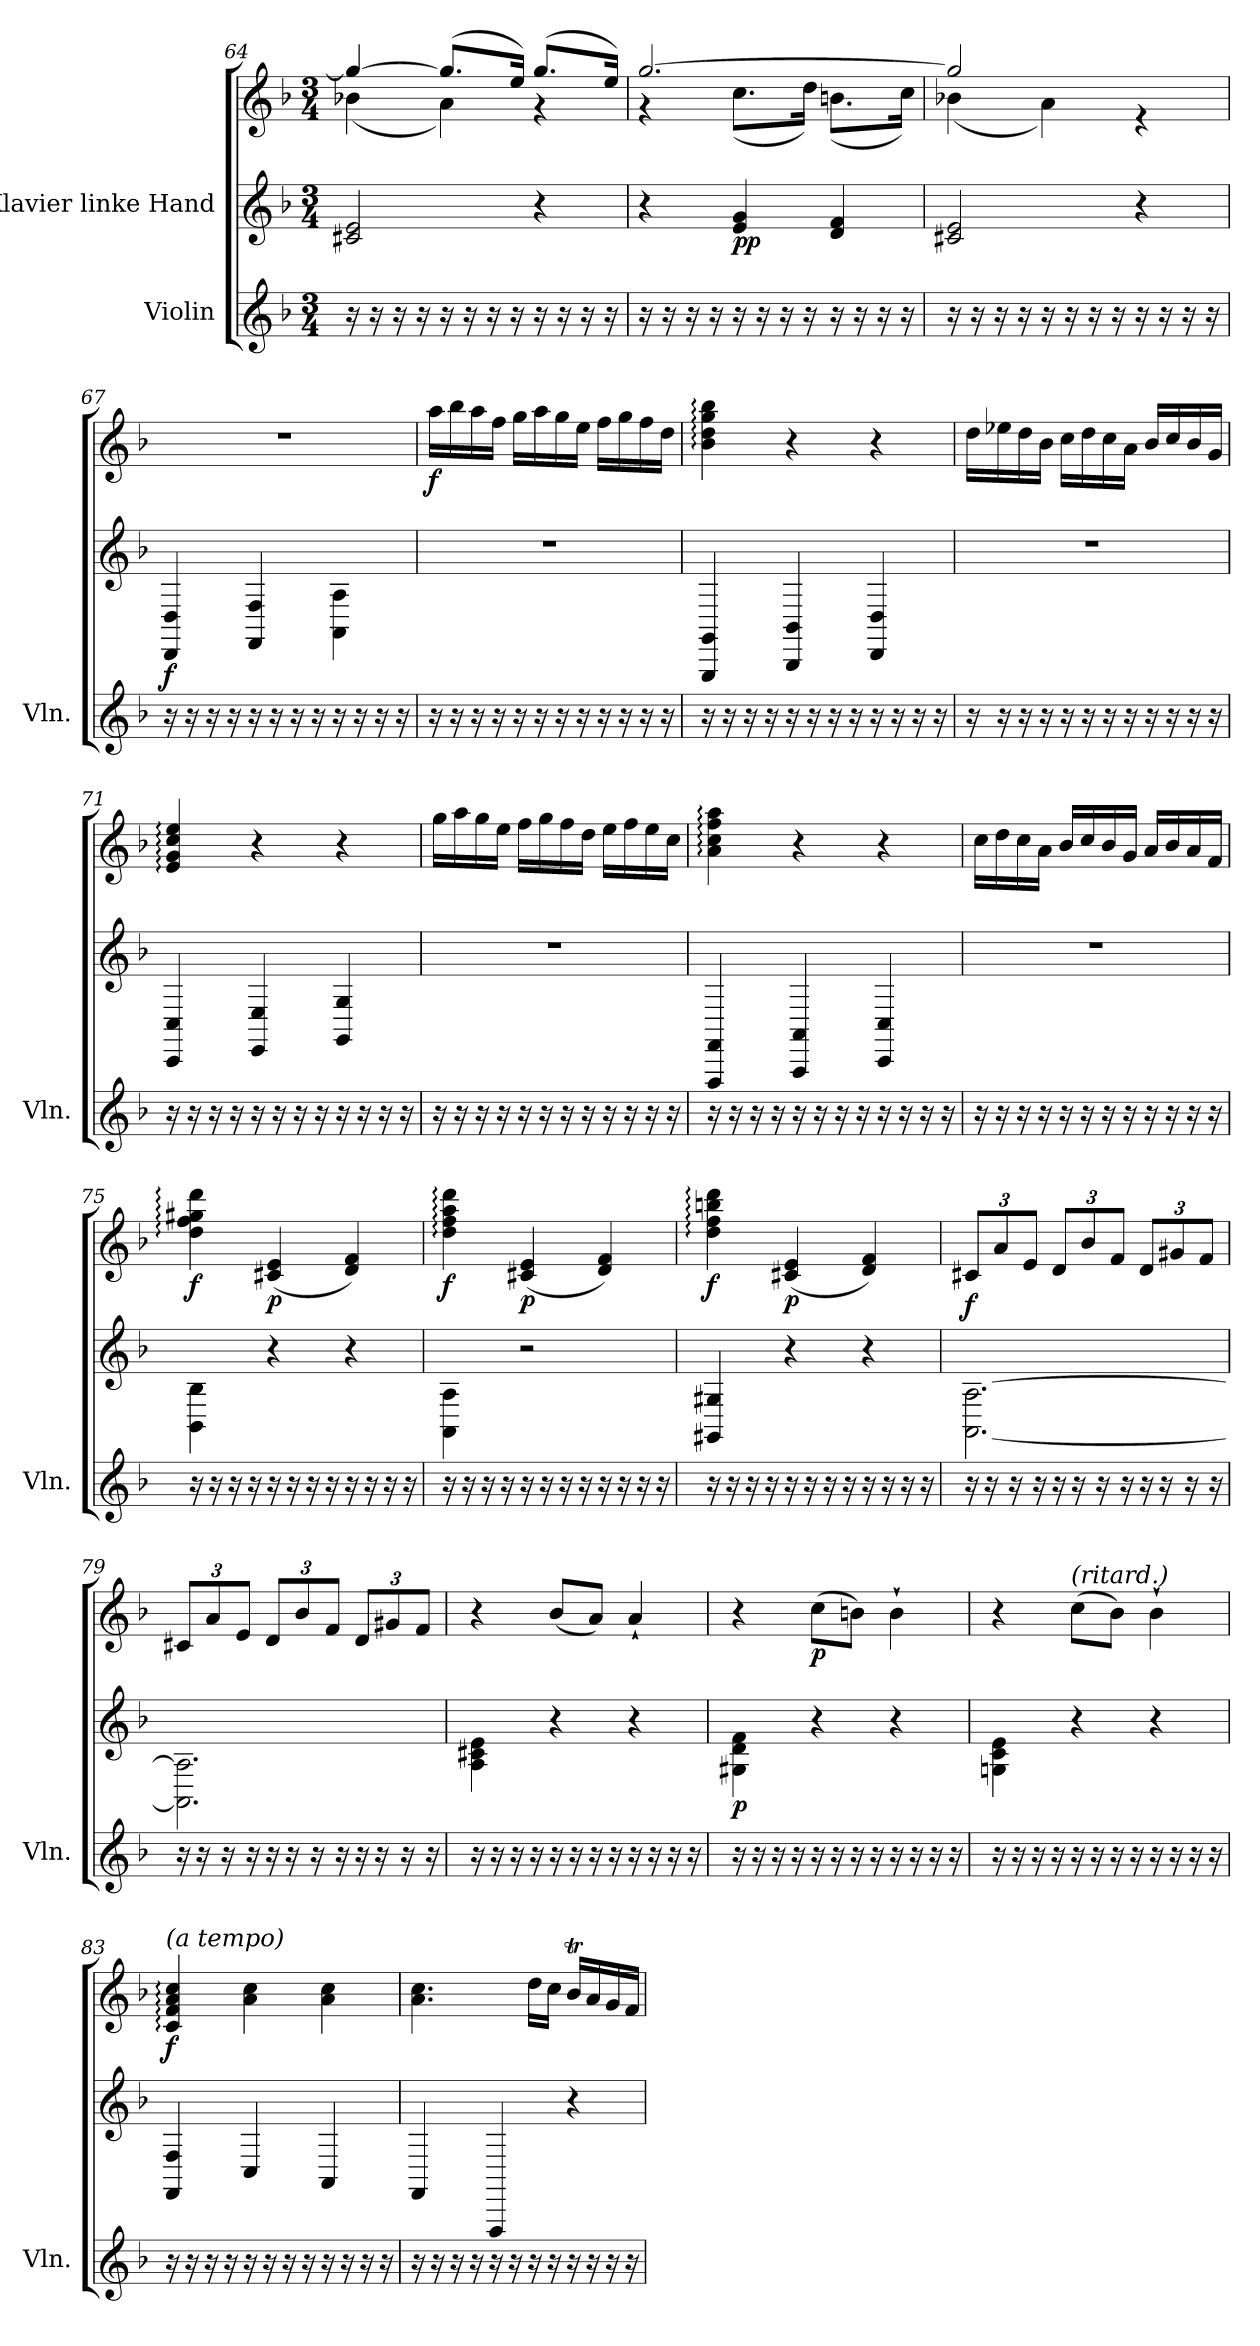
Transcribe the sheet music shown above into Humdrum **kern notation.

**kern	**kern	**kern	**dynam
*part2	*part1	*part1	*part1
*staff3	*staff2	*staff1	*staff1/2
*I"Violin	*I"Klavier linke Hand	*	*
*I'Vln.	*	*	*
*clefG2	*clefG2	*clefG2	*
*k[b-]	*k[b-]	*k[b-]	*
*M3/4	*M3/4	*M3/4	*
=64	=64	=64	=64
*	*	*^	*
16r	2c#X/ 2e/	4gg/_	(<4b-X\	.
16r	.	.	.	.
16r	.	.	.	.
16r	.	.	.	.
16r	.	(>8.gg/L]	4a\)	.
16r	.	.	.	.
16r	.	.	.	.
16r	.	16ee/Jk)	.	.
16r	4r	(>8.gg/L	4r	.
16r	.	.	.	.
16r	.	.	.	.
16r	.	16ee/Jk)	.	.
=65	=65	=65	=65	=65
16r	4r	[2.gg/	4r	.
16r	.	.	.	.
16r	.	.	.	.
16r	.	.	.	.
!	!	!	!	!LO:DY:b=2
!	!	!	!	!LO:DY:n=1:b
16r	4e/ 4g/	.	(<8.cc\L	p p
16r	.	.	.	.
16r	.	.	.	.
16r	.	.	16dd\Jk)	.
16r	4d/ 4f/	.	(<8.bn\L	.
16r	.	.	.	.
16r	.	.	.	.
16r	.	.	16cc\Jk)	.
!!LO:LB:g=z	!!
=66	=66	=66	=66	=66
16r	2c#X/ 2e/	2gg/]	(<4b-X\	.
16r	.	.	.	.
16r	.	.	.	.
16r	.	.	.	.
16r	.	.	4a\)	.
16r	.	.	.	.
16r	.	.	.	.
16r	.	.	.	.
16r	4r	4re	4ryy	.
16r	.	.	.	.
16r	.	.	.	.
16r	.	.	.	.
*	*	*v	*v	*
=67	=67	=67	=67
!	!	!	!LO:DY:b=2
16r	4DD/ 4D/	2.r	f
16r	.	.	.
16r	.	.	.
16r	.	.	.
16r	4FF/ 4F/	.	.
16r	.	.	.
16r	.	.	.
16r	.	.	.
16r	4AA\ 4A\	.	.
16r	.	.	.
16r	.	.	.
16r	.	.	.
=68	=68	=68	=68
!	!	!	!LO:DY:b
16r	2.r	16aa\LL	f
16r	.	16bb-\	.
16r	.	16aa\	.
16r	.	16ff\JJ	.
16r	.	16gg\LL	.
16r	.	16aa\	.
16r	.	16gg\	.
16r	.	16ee\JJ	.
16r	.	16ff\LL	.
16r	.	16gg\	.
16r	.	16ff\	.
16r	.	16dd\JJ	.
=69	=69	=69	=69
16r	4GGG/ 4GG/	4b-\: 4dd\: 4gg\: 4bb-\:	.
16r	.	.	.
16r	.	.	.
16r	.	.	.
16r	4BBB-/ 4BB-/	4r	.
16r	.	.	.
16r	.	.	.
16r	.	.	.
16r	4DD/ 4D/	4r	.
16r	.	.	.
16r	.	.	.
16r	.	.	.
!!LO:PB:g=z
=70	=70	=70	=70
16r	2.r	16dd\LL	.
16r	.	16ee-X\	.
16r	.	16dd\	.
16r	.	16b-\JJ	.
16r	.	16cc\LL	.
16r	.	16dd\	.
16r	.	16cc\	.
16r	.	16a\JJ	.
16r	.	16b-/LL	.
16r	.	16cc/	.
16r	.	16b-/	.
16r	.	16g/JJ	.
=71	=71	=71	=71
16r	4CC/ 4C/	4e/: 4g/: 4cc/: 4ee/:	.
16r	.	.	.
16r	.	.	.
16r	.	.	.
16r	4EE/ 4E/	4r	.
16r	.	.	.
16r	.	.	.
16r	.	.	.
16r	4GG/ 4G/	4r	.
16r	.	.	.
16r	.	.	.
16r	.	.	.
=72	=72	=72	=72
16r	2.r	16gg\LL	.
16r	.	16aa\	.
16r	.	16gg\	.
16r	.	16ee\JJ	.
16r	.	16ff\LL	.
16r	.	16gg\	.
16r	.	16ff\	.
16r	.	16dd\JJ	.
16r	.	16ee\LL	.
16r	.	16ff\	.
16r	.	16ee\	.
16r	.	16cc\JJ	.
=73	=73	=73	=73
16r	4FFF/ 4FF/	4a\: 4cc\: 4ff\: 4aa\:	.
16r	.	.	.
16r	.	.	.
16r	.	.	.
16r	4AAA/ 4AA/	4r	.
16r	.	.	.
16r	.	.	.
16r	.	.	.
16r	4CC/ 4C/	4r	.
16r	.	.	.
16r	.	.	.
16r	.	.	.
!!LO:LB:g=z
=74	=74	=74	=74
16r	2.r	16cc\LL	.
16r	.	16dd\	.
16r	.	16cc\	.
16r	.	16a\JJ	.
16r	.	16b-/LL	.
16r	.	16cc/	.
16r	.	16b-/	.
16r	.	16g/JJ	.
16r	.	16a/LL	.
16r	.	16b-/	.
16r	.	16a/	.
16r	.	16f/JJ	.
=75	=75	=75	=75
!	!	!	!LO:DY:b
16r	4BB-\ 4B-\	4dd\: 4ff\: 4gg#X\: 4ddd\:	f
16r	.	.	.
16r	.	.	.
16r	.	.	.
!	!	!	!LO:DY:b
16r	4r	(<4c#X/ 4e/	p
16r	.	.	.
16r	.	.	.
16r	.	.	.
16r	4r	4d/ 4f/)	.
16r	.	.	.
16r	.	.	.
16r	.	.	.
=76	=76	=76	=76
!	!	!	!LO:DY:b
16r	4AA\ 4A\	4dd\: 4ff\: 4aa\: 4ddd\:	f
16r	.	.	.
16r	.	.	.
16r	.	.	.
!	!	!	!LO:DY:b
16r	2r	(<4c#X/ 4e/	p
16r	.	.	.
16r	.	.	.
16r	.	.	.
16r	.	4d/ 4f/)	.
16r	.	.	.
16r	.	.	.
16r	.	.	.
=77	=77	=77	=77
!	!	!	!LO:DY:b
16r	4GG#X/ 4G#X/	4dd\: 4ff\: 4bbn\: 4ddd\:	f
16r	.	.	.
16r	.	.	.
16r	.	.	.
!	!	!	!LO:DY:b
16r	4r	(<4c#X/ 4e/	p
16r	.	.	.
16r	.	.	.
16r	.	.	.
16r	4r	4d/ 4f/)	.
16r	.	.	.
16r	.	.	.
16r	.	.	.
!!LO:LB:g=z
=78	=78	=78	=78
*	*	*Xbrackettup	*
!	!	!	!LO:DY:b
16r	[2.AA\ [2.A\	12c#X/L	f
16r	.	.	.
.	.	12a/	.
16r	.	.	.
.	.	12e/J	.
16r	.	.	.
16r	.	12d/L	.
16r	.	.	.
.	.	12b-/	.
16r	.	.	.
.	.	12f/J	.
16r	.	.	.
16r	.	12d/L	.
16r	.	.	.
.	.	12g#X/	.
16r	.	.	.
.	.	12f/J	.
16r	.	.	.
=79	=79	=79	=79
16r	2.AA\] 2.A\]	12c#X/L	.
16r	.	.	.
.	.	12a/	.
16r	.	.	.
.	.	12e/J	.
16r	.	.	.
16r	.	12d/L	.
16r	.	.	.
.	.	12b-/	.
16r	.	.	.
.	.	12f/J	.
16r	.	.	.
16r	.	12d/L	.
16r	.	.	.
.	.	12g#X/	.
16r	.	.	.
.	.	12f/J	.
16r	.	.	.
=80	=80	=80	=80
16r	4A\ 4c#X\ 4e\	4r	.
16r	.	.	.
16r	.	.	.
16r	.	.	.
16r	4r	(<8b-/L	.
16r	.	.	.
16r	.	8a/J)	.
16r	.	.	.
16r	4r	4a`/	.
16r	.	.	.
16r	.	.	.
16r	.	.	.
!!LO:LB:g=z
=81	=81	=81	=81
!	!	!	!LO:DY:b=2
16r	4G#X\ 4d\ 4f\	4r	p
16r	.	.	.
16r	.	.	.
16r	.	.	.
!	!	!	!LO:DY:b
16r	4r	(>8cc\L	p
16r	.	.	.
16r	.	8bn\J)	.
16r	.	.	.
16r	4r	4b`\	.
16r	.	.	.
16r	.	.	.
16r	.	.	.
=82	=82	=82	=82
16r	4Gn\ 4c\ 4e\	4r	.
16r	.	.	.
16r	.	.	.
16r	.	.	.
!	!	!LO:TX:a:i:t=(ritard.)	!
16r	4r	(>8cc\L	.
16r	.	.	.
16r	.	8b-\J)	.
16r	.	.	.
16r	4r	4b-`\	.
16r	.	.	.
16r	.	.	.
16r	.	.	.
=83	=83	=83	=83
!	!	!LO:TX:a:i:t=(a tempo)	!
!	!	!	!LO:DY:b
16r	4FF/ 4F/	4c/: 4f/: 4a/: 4cc/:	f
16r	.	.	.
16r	.	.	.
16r	.	.	.
16r	4C/	4a\ 4cc\	.
16r	.	.	.
16r	.	.	.
16r	.	.	.
16r	4AA/	4a\ 4cc\	.
16r	.	.	.
16r	.	.	.
16r	.	.	.
=84	=84	=84	=84
16r	4FF/	4.a\ 4.cc\	.
16r	.	.	.
16r	.	.	.
16r	.	.	.
16r	4FFF/	.	.
16r	.	.	.
16r	.	16dd\LL	.
16r	.	16cc\JJ	.
16r	4r	16b-T/LL	.
16r	.	16a/	.
16r	.	16g/	.
16r	.	16f/JJ	.
=	=	=	=
*-	*-	*-	*-
